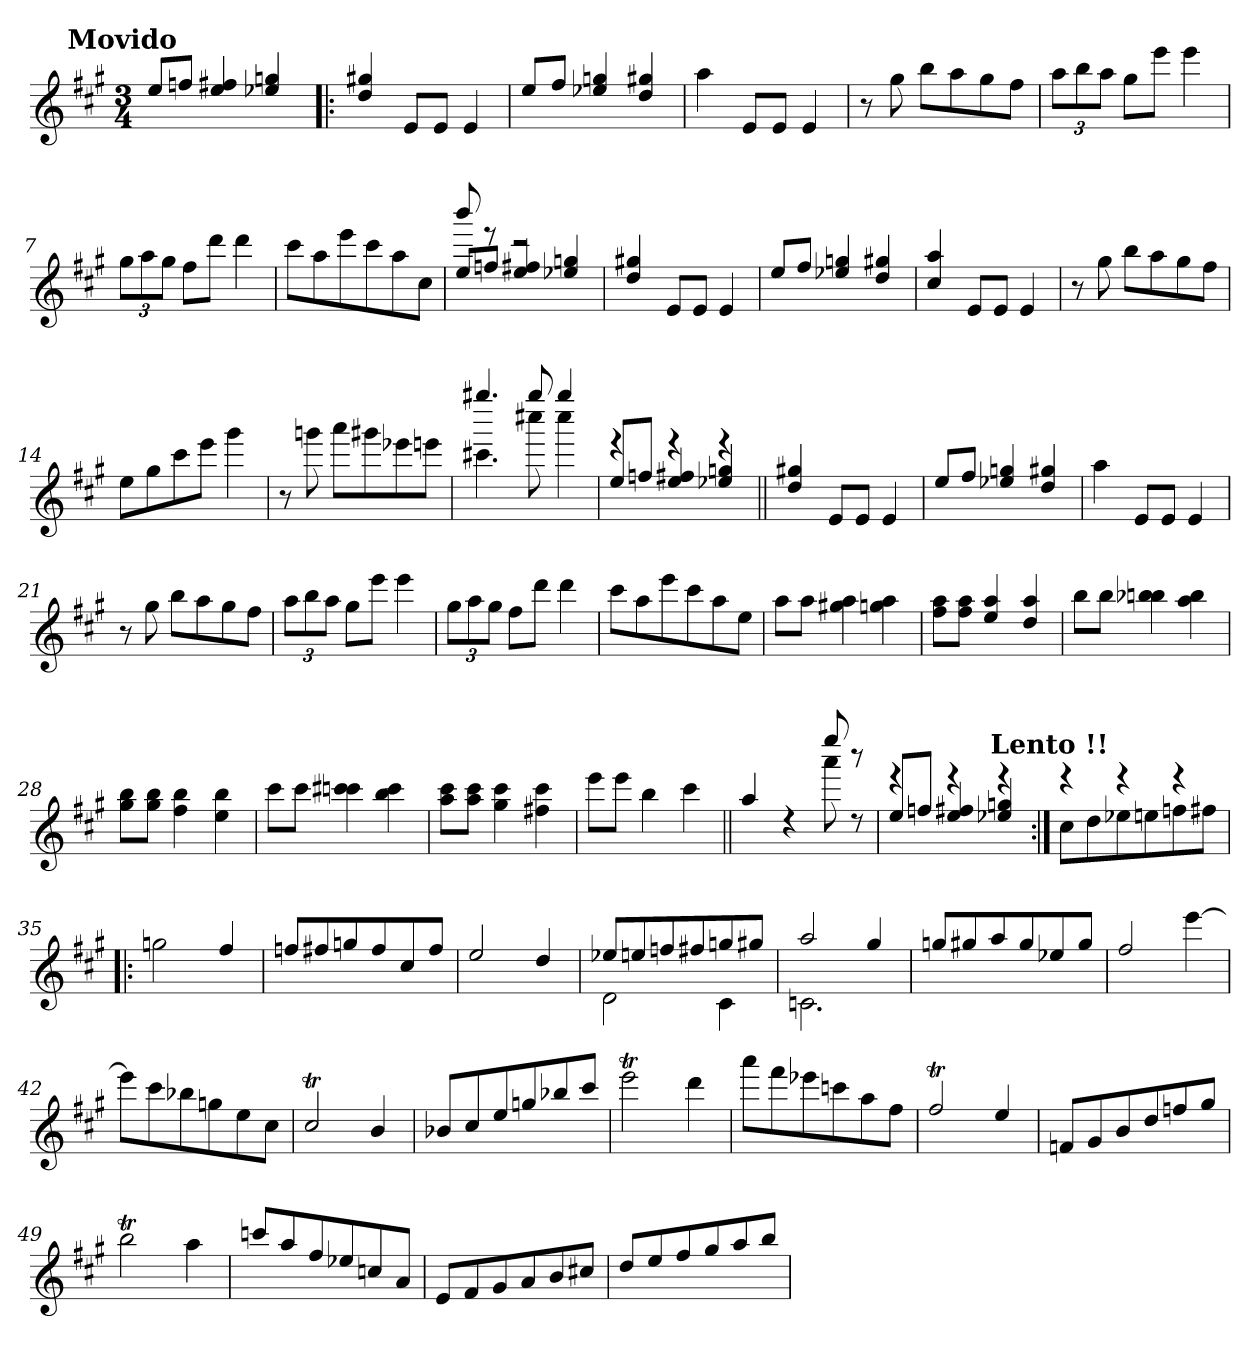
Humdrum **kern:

**kern
*part1
*staff1
*clefG2
*k[f#c#g#]
*A:
*M3/4
!!LO:REH:place=s1:a:Bi:enc=none:t=Movido
=1
8ee/L
8ffn/J
4ee/ 4ff#X/
4ee-X/ 4ggn/
=2!|:
4dd/ 4gg#X/
8e/L
8e/J
4e/
=3
8ee/L
8ff#/J
4ee-X/ 4ggn/
4dd/ 4gg#X/
=4
4aa\
8e/L
8e/J
4e/
=5
8r
8gg#\
8bb\L
8aa\
8gg#\
8ff#\J
!!LO:LB:g=z
=6
12aa\L
12bb\
12aa\J
8gg#\L
8eee\J
4eee\
=7
12gg#\L
12aa\
12gg#\J
8ff#\L
8ddd\J
4ddd\
=8
8ccc#\L
8aa\
8eee\
8ccc#\
8aa\
8cc#\J
=9
*^
8ee/L	8bbb!/
8ffn/J	8reee
4ee/ 4ff#X/	2rddd
4ee-X/ 4ggn/	.
*v	*v
=10
4dd/ 4gg#X/
8e/L
8e/J
4e/
=11
8ee/L
8ff#/J
4ee-X/ 4ggn/
4dd/ 4gg#X/
!!LO:LB:g=z
=12
4cc#/ 4aa/
8e/L
8e/J
4e/
=13
8r
8gg#\
8bb\L
8aa\
8gg#\
8ff#\J
=14
8ee\L
8gg#\
8ccc#\
8eee\J
4ggg#\
=15
8r
8gggn\
8aaa\L
8ggg#X\
8eee-X\
8eeen\J
=16
*^
4.ccc#X\	4.gggg#X!/
8cccc#X\	8gggg#!/
4cccc#\	4gggg#!/
!!LO:LB:g=z	!!
=17	=17
8ee/L	4reee
8ffn/J	.
4ee/ 4ff#X/	4reee
4ee-X/ 4ggn/	4reee
*v	*v
=18||
4dd/ 4gg#X/
8e/L
8e/J
4e/
=19
8ee/L
8ff#/J
4ee-X/ 4ggn/
4dd/ 4gg#X/
=20
4aa\
8e/L
8e/J
4e/
=21
8r
8gg#\
8bb\L
8aa\
8gg#\
8ff#\J
=22
12aa\L
12bb\
12aa\J
8gg#\L
8eee\J
4eee\
!!LO:LB:g=z
=23
12gg#\L
12aa\
12gg#\J
8ff#\L
8ddd\J
4ddd\
=24
8ccc#\L
8aa\
8eee\
8ccc#\
8aa\
8ee\J
=25
8aa\L
8aa\J
4gg#X\ 4aa\
4ggn\ 4aa\
=26
8ff#\ 8aa\L
8ff#\ 8aa\J
4ee/ 4aa/
4dd/ 4aa/
=27
8bb\L
8bb\J
4bb-X\ 4bbn\
4aa\ 4bb\
!!LO:LB:g=z
=28
8gg#\ 8bb\L
8gg#\ 8bb\J
4ff#\ 4bb\
4ee\ 4bb\
=29
8ccc#\L
8ccc#\J
4cccn\ 4ccc#X\
4bb\ 4ccc#\
=30
8aa\ 8ccc#\L
8aa\ 8ccc#\J
4gg#\ 4ccc#\
4ff#X\ 4ccc#\
=31
8eee\L
8eee\J
4bb\
4ccc#\
=32||
*^
4aa/	2ryy
4rdd	.
8aaa\	8eeee!/
8rdd	8raaa
=33	=33
8ee/L	4rddd
8ffn/J	.
4ee/ 4ff#X/	4rddd
4ee-X/ 4ggn/	4rddd
!!LO:LB:g=z	!!
!!LO:REH:place=s1:a:Bi:enc=none:t=Lento	!!
=34:|!	=34:|!
8cc#\L	4rddd
8dd\	.
8ee-X\	4rddd
8een\	.
8ffn\	4rddd
8ff#X\J	.
*v	*v
=35!|:
2ggn\
4ff#/
=36
8ffn/L
8ff#X/
8ggn/
8ff#/
8cc#/
8ff#/J
=37
2ee/
4dd/
=38
*^
8ee-X/L	2d\
8een/	.
8ffn/	.
8ff#X/	.
8ggn/	4c#\
8gg#X/J	.
!!LO:LB:g=z	!!
=39	=39
2aa/	2.cn\
4gg#/	.
*v	*v
=40
8ggn/L
8gg#X/
8aa/
8gg#/
8ee-X/
8gg#/J
=41
2ff#/
[4eee\
=42
8eee\L]
8ccc#\
8bb-X\
8ggn\
8ee\
8cc#\J
=43
2cc#t/
4b/
!!LO:LB:g=z
=44
8b-X/L
8cc#/
8ee/
8ggn/
8bb-X/
8ccc#/J
=45
2eeeT\
4ddd\
=46
8aaa\L
8fff#\
8eee-X\
8cccn\
8aa\
8ff#\J
=47
2ff#T/
4ee/
=48
8fn/L
8g#/
8b/
8dd/
8ffn/
8gg#/J
!!LO:LB:g=z
=49
2bbT\
4aa\
=50
8cccn/L
8aa/
8ff#/
8ee-X/
8ccn/
8a/J
=51
8e/L
8f#/
8g#/
8a/
8b/
8cc#X/J
=52
8dd/L
8ee/
8ff#/
8gg#/
8aa/
8bb/J
=
*-
